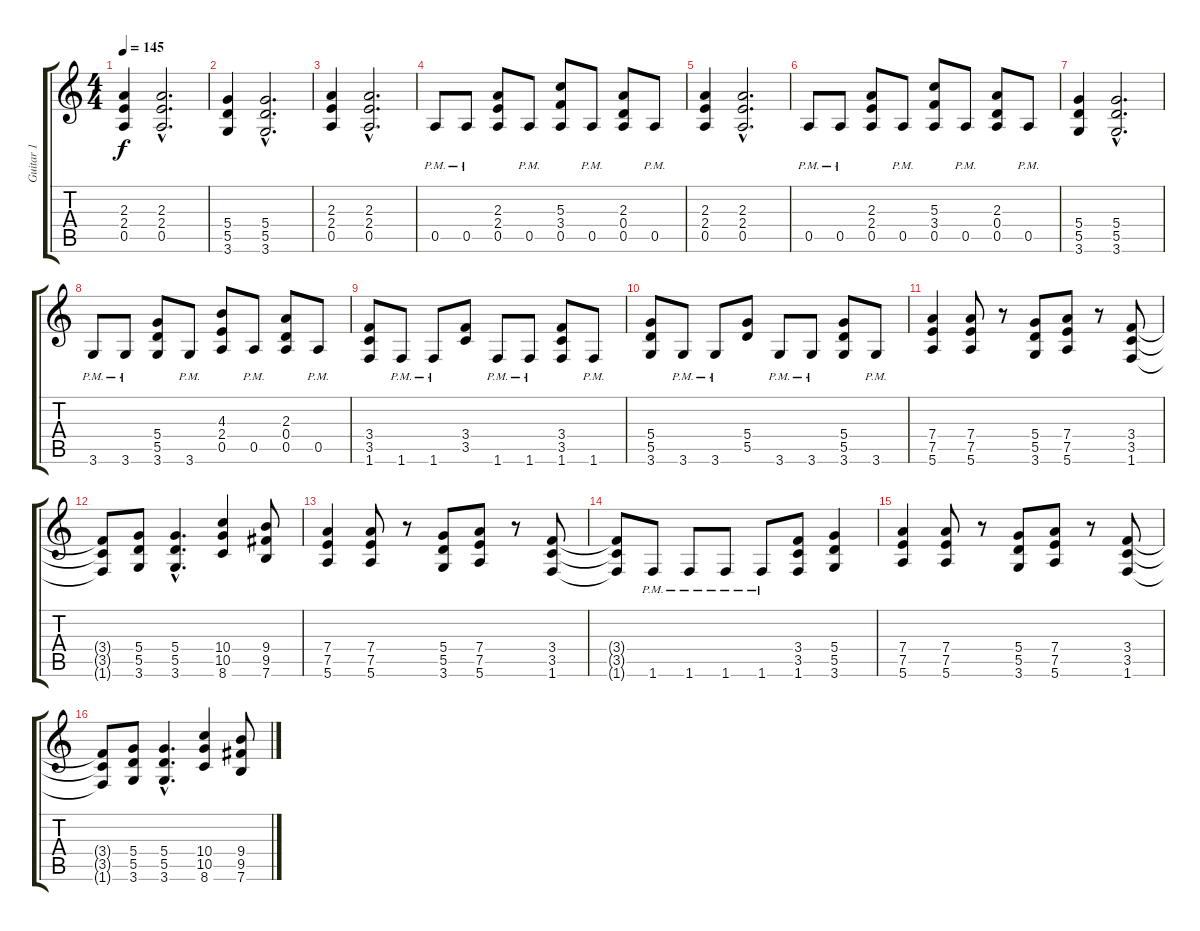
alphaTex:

\track ("Guitar 1" "Guitar 1") {instrument overdrivenguitar}
\staff {score tabs}
\tuning (E4 B3 G3 D3 A2 E2) {hide}
\ts (4 4)
\tempo 145
\clef g2
\ks c
(2.3 2.4 0.5).4{dy f} (2.3{hac} 2.4{hac} 0.5{hac}).2{d} |
(5.4 5.5 3.6).4 (5.4{hac} 5.5{hac} 3.6{hac}).2{d} |
(2.3 2.4 0.5).4 (2.3{hac} 2.4{hac} 0.5{hac}).2{d} |
0.5{pm}.8 0.5{pm}.8 (2.3 2.4 0.5).8 0.5{pm}.8 (5.3 3.4 0.5).8 0.5{pm}.8 (2.3 0.4 0.5).8 0.5{pm}.8 |
(2.3 2.4 0.5).4 (2.3{hac} 2.4{hac} 0.5{hac}).2{d} |
0.5{pm}.8 0.5{pm}.8 (2.3 2.4 0.5).8 0.5{pm}.8 (5.3 3.4 0.5).8 0.5{pm}.8 (2.3 0.4 0.5).8 0.5{pm}.8 |
(5.4 5.5 3.6).4 (5.4{hac} 5.5{hac} 3.6{hac}).2{d} |
3.6{pm}.8 3.6{pm}.8 (5.4 5.5 3.6).8 3.6{pm}.8 (4.3 2.4 0.5).8 0.5{pm}.8 (2.3 0.4 0.5).8 0.5{pm}.8 |
(3.4 3.5 1.6).8 1.6{pm}.8 1.6{pm}.8 (3.4 3.5).8 1.6{pm}.8 1.6{pm}.8 (3.4 3.5 1.6).8 1.6{pm}.8 |
(5.4 5.5 3.6).8 3.6{pm}.8 3.6{pm}.8 (5.4 5.5).8 3.6{pm}.8 3.6{pm}.8 (5.4 5.5 3.6).8 3.6{pm}.8 |
(7.4 7.5 5.6).4 (7.4 7.5 5.6).8 r.8 (5.4 5.5 3.6).8 (7.4 7.5 5.6).8 r.8 (3.4 3.5 1.6).8 |
(3.4{t} 3.5{t} 1.6{t}).8 (5.4 5.5 3.6).8 (5.4{hac} 5.5{hac} 3.6{hac}).4{d} (10.4 10.5 8.6).4 (9.4 9.5 7.6).8 |
(7.4 7.5 5.6).4 (7.4 7.5 5.6).8 r.8 (5.4 5.5 3.6).8 (7.4 7.5 5.6).8 r.8 (3.4 3.5 1.6).8 |
(3.4{t} 3.5{t} 1.6{t}).8 1.6{pm}.8 1.6{pm}.8 1.6{pm}.8 1.6{pm}.8 (3.4 3.5 1.6).8 (5.4 5.5 3.6).4 |
(7.4 7.5 5.6).4 (7.4 7.5 5.6).8 r.8 (5.4 5.5 3.6).8 (7.4 7.5 5.6).8 r.8 (3.4 3.5 1.6).8 |
(3.4{t} 3.5{t} 1.6{t}).8 (5.4 5.5 3.6).8 (5.4{hac} 5.5{hac} 3.6{hac}).4{d} (10.4 10.5 8.6).4 (9.4 9.5 7.6).8
